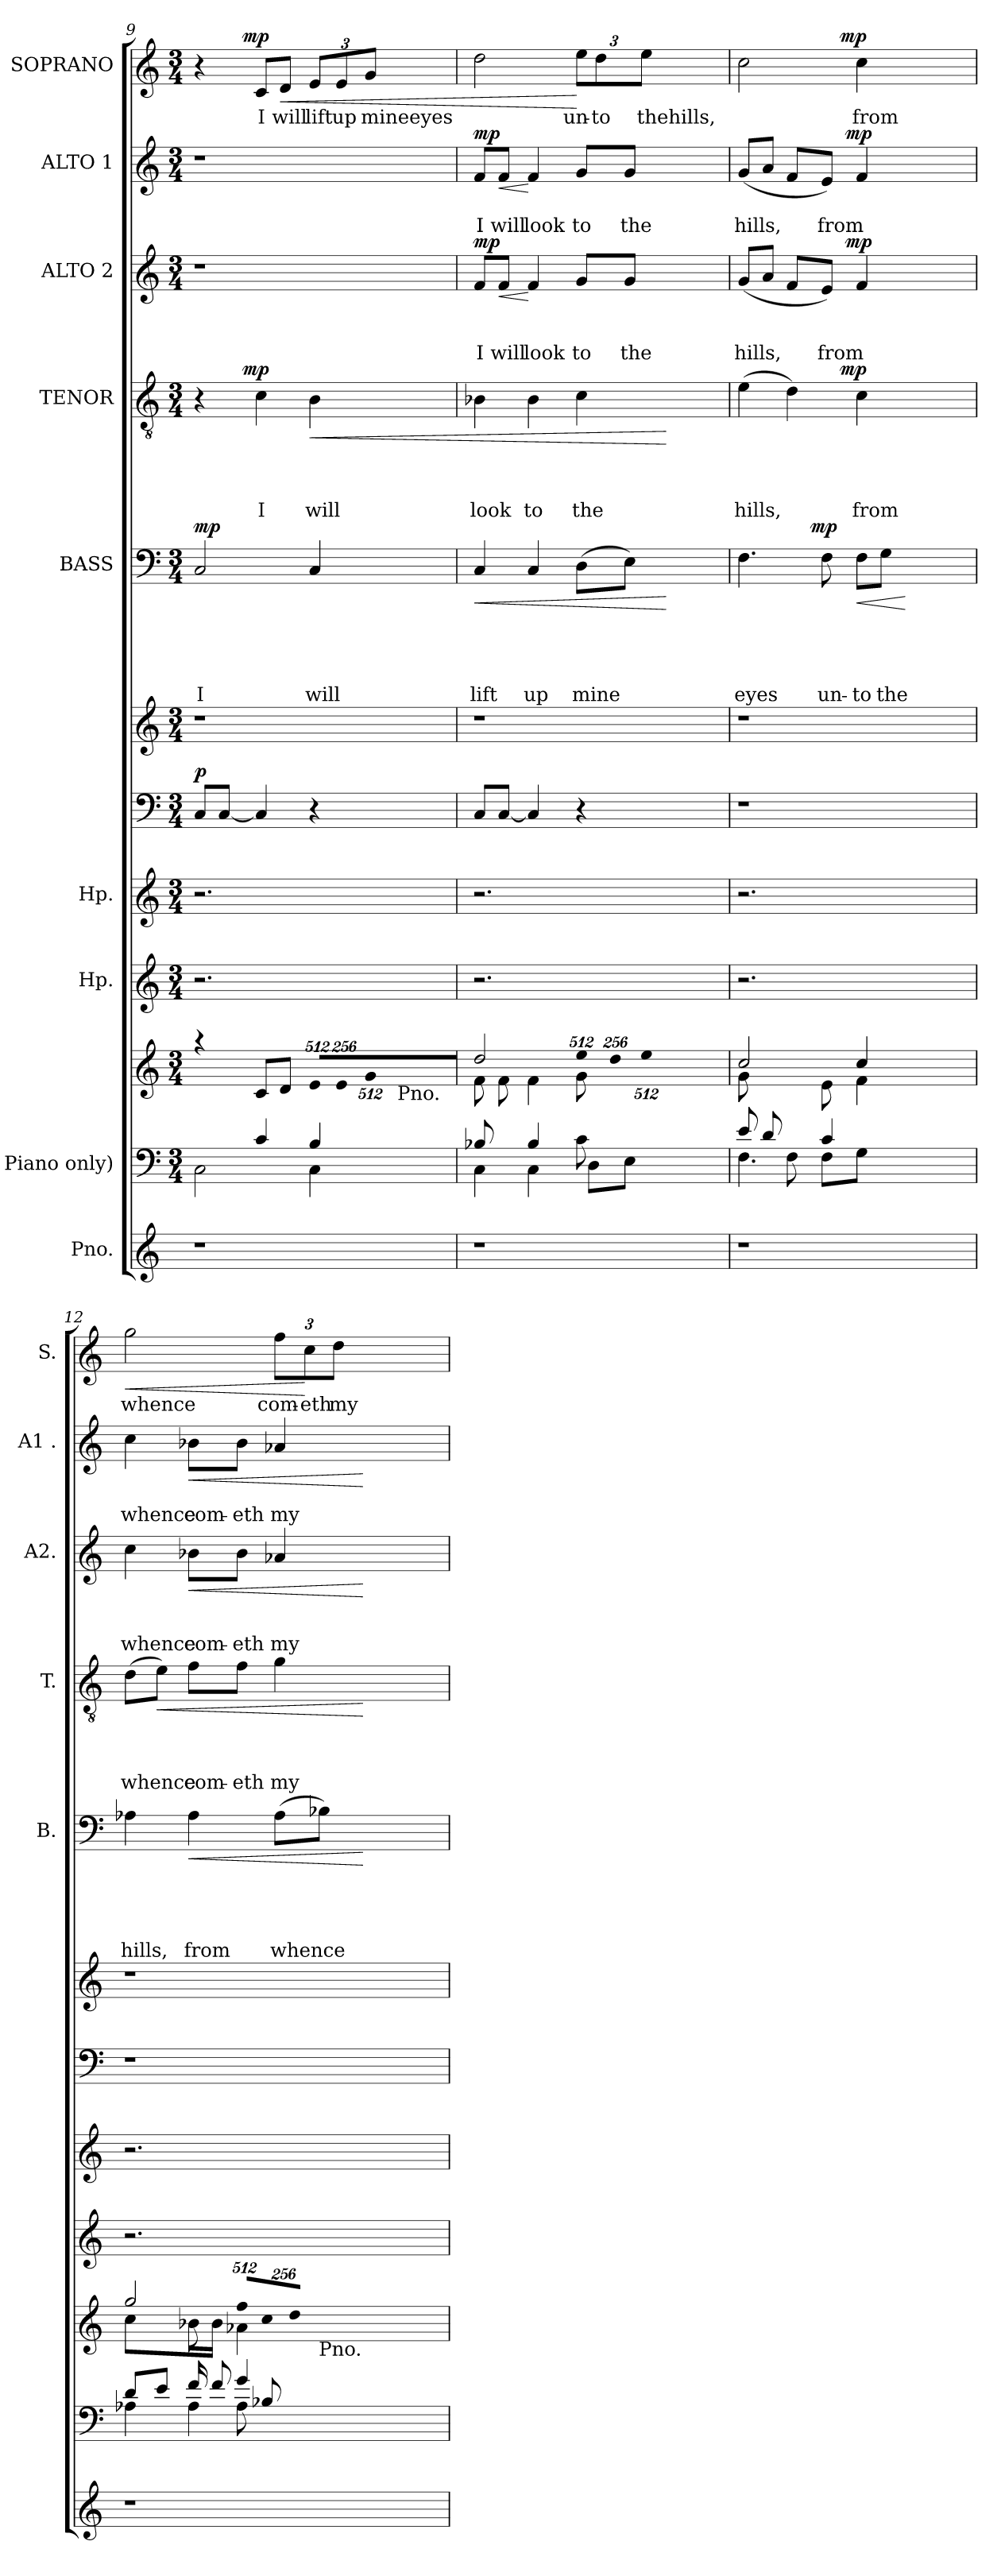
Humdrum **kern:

**kern	**kern	**kern	**kern	**kern	**kern	**dynam	**kern	**kern	**text	**text	**text	**text	**text	**dynam	**kern	**text	**text	**text	**text	**dynam	**kern	**text	**text	**text	**dynam	**kern	**text	**text	**dynam	**kern	**text	**dynam
*part11	*part10	*part10	*part9	*part8	*part7	*part7	*part6	*part5	*part5	*part5	*part5	*part5	*part5	*part5	*part4	*part4	*part4	*part4	*part4	*part4	*part3	*part3	*part3	*part3	*part3	*part2	*part2	*part2	*part2	*part1	*part1	*part1
*staff12	*staff11	*staff10	*staff9	*staff8	*staff7	*staff7	*staff6	*staff5	*staff5	*staff5	*staff5	*staff5	*staff5	*staff5	*staff4	*staff4	*staff4	*staff4	*staff4	*staff4	*staff3	*staff3	*staff3	*staff3	*staff3	*staff2	*staff2	*staff2	*staff2	*staff1	*staff1	*staff1
*I"Pno.	*I"Piano only)	*	*I"Hp.	*I"Hp.	*	*	*	*I"BASS	*	*	*	*	*	*	*I"TENOR	*	*	*	*	*	*I"ALTO 2	*	*	*	*	*I"ALTO 1	*	*	*	*I"SOPRANO	*	*
*	*	*	*	*	*	*	*	*I'B.	*	*	*	*	*	*	*I'T.	*	*	*	*	*	*I'A2.	*	*	*	*	*I'A1 .	*	*	*	*I'S.	*	*
*clefG2	*clefF4	*clefG2	*clefG2	*clefG2	*clefF4	*	*clefG2	*clefF4	*	*	*	*	*	*	*clefGv2	*	*	*	*	*	*clefG2	*	*	*	*	*clefG2	*	*	*	*clefG2	*	*
*k[]	*k[]	*k[]	*k[]	*k[]	*k[]	*	*k[]	*k[]	*	*	*	*	*	*	*k[]	*	*	*	*	*	*k[]	*	*	*	*	*k[]	*	*	*	*k[]	*	*
*C:	*C:	*C:	*C:	*C:	*C:	*	*C:	*C:	*	*	*	*	*	*	*C:	*	*	*	*	*	*C:	*	*	*	*	*C:	*	*	*	*C:	*	*
*	*M3/4	*M3/4	*M3/4	*M3/4	*M3/4	*	*M3/4	*M3/4	*	*	*	*	*	*	*M3/4	*	*	*	*	*	*M3/4	*	*	*	*	*M3/4	*	*	*	*M3/4	*	*
=9	=9	=9	=9	=9	=9	=9	=9	=9	=9	=9	=9	=9	=9	=9	=9	=9	=9	=9	=9	=9	=9	=9	=9	=9	=9	=9	=9	=9	=9	=9	=9	=9
*	*^	*^	*	*	*	*	*	*	*	*	*	*	*	*	*	*	*	*	*	*	*	*	*	*	*	*	*	*	*	*	*	*
!	!	!	!	!	!	!	!	!LO:DY:a	!LO:N:vis=1	!	!	!	!	!	!LO:LY:b	!LO:DY:a	!	!	!	!	!	!	!LO:N:vis=1	!	!	!	!	!LO:N:vis=1	!	!	!	!	!	!
*	*	*	*	*	*	*	*	*	*	*	*	*	*	*	*	*	*^	*	*	*	*	*	*	*	*	*	*	*	*	*	*	*^	*	*
1r	2C\	4ryy	4raa	2ryy	2.r	2.r	8C/L	p	2.r	2C/	.	.	.	.	I	mp	4r	6ryy	.	.	.	.	.	2.r	.	.	.	.	2.r	.	.	.	4r	6ryy	.	.
.	.	.	.	.	.	.	[<8C/J	.	.	.	.	.	.	.	.	.	.	.	.	.	.	.	.	.	.	.	.	.	.	.	.	.	.	.	.	.
.	.	.	.	.	.	.	.	.	.	.	.	.	.	.	.	.	.	24ryy	.	.	.	.	.	.	.	.	.	.	.	.	.	.	.	24ryy	.	.
!	!	!	!	!	!	!	!	!	!	!	!	!	!	!	!	!	!	!	!	!	!	!	!LO:DY:a	!	!	!	!	!	!	!	!	!	!	!	!	!LO:DY:a
.	.	.	.	.	.	.	.	.	.	.	.	.	.	.	.	.	.	3%2ryy	.	.	.	.	mp	.	.	.	.	.	.	.	.	.	.	3%2ryy	.	mp
!	!	!	!	!	!	!	!	!	!	!	!	!	!	!	!	!	!	!	!	!	!	!LO:LY:b	!	!	!	!	!	!	!	!	!	!	!	!	!LO:LY:b	!
.	.	4c/	8c/L	.	.	.	4C/]	.	.	.	.	.	.	.	.	.	4c\	.	.	.	.	I	.	.	.	.	.	.	.	.	.	.	8c/L	.	I	.
!	!	!	!	!	!	!	!	!	!	!	!	!	!	!	!	!	!	!	!	!	!	!	!	!	!	!	!	!	!	!	!	!	!	!	!LO:LY:b	!LO:HP:b
.	.	.	8d/J	.	.	.	.	.	.	.	.	.	.	.	.	.	.	.	.	.	.	.	.	.	.	.	.	.	.	.	.	.	8d/J	.	will	<
*	*	*	*Xbrackettup	*	*	*	*	*	*	*	*	*	*	*	*	*	*	*	*	*	*	*	*	*	*	*	*	*	*	*	*	*	*	*	*	*
!	!	!	!LO:N:vis=8	!	!	!	!	!	!	!	!	!	!	!	!LO:LY:b	!	!	!	!	!	!	!LO:LY:b	!LO:HP:b	!	!	!	!	!	!	!	!	!	!	!	!	!
*	*	*	*	*	*	*	*	*	*	*	*	*	*	*	*	*	*	*	*	*	*	*	*	*	*	*	*	*	*	*	*	*	*Xbrackettup	*	*	*
!	!	!	!	!	!	!	!	!	!	!	!	!	!	!	!	!	!	!	!	!	!	!	!	!	!	!	!	!	!	!	!	!	!	!	!LO:LY:b	!
.	4B/	4C\	4096%341e/L	8ryy	.	.	4r	.	.	4C/	.	.	.	.	will	.	4B\	.	.	.	.	will	<	.	.	.	.	.	.	.	.	.	12e/L	.	lift	.
!	!	!	!LO:N:vis=8	!	!	!	!	!	!	!	!	!	!	!	!	!	!	!	!	!	!	!	!	!	!	!	!	!	!	!	!	!	!	!	!	!
.	.	.	2048%171e/J	.	.	.	.	.	.	.	.	.	.	.	.	.	.	.	.	.	.	.	.	.	.	.	.	.	.	.	.	.	.	.	.	.
!	!	!	!	!	!	!	!	!	!	!	!	!	!	!	!	!	!	!	!	!	!	!	!	!	!	!	!	!	!	!	!	!	!	!	!LO:LY:b	!
.	.	.	.	.	.	.	.	.	.	.	.	.	.	.	.	.	.	.	.	.	.	.	.	.	.	.	.	.	.	.	.	.	12e/	.	up	.
.	.	.	.	32ryy	.	.	.	.	.	.	.	.	.	.	.	.	.	.	.	.	.	.	.	.	.	.	.	.	.	.	.	.	.	.	.	.
.	.	.	.	128ryy	.	.	.	.	.	.	.	.	.	.	.	.	.	.	.	.	.	.	.	.	.	.	.	.	.	.	.	.	.	.	.	.
.	.	.	.	512ryy	.	.	.	.	.	.	.	.	.	.	.	.	.	.	.	.	.	.	.	.	.	.	.	.	.	.	.	.	.	.	.	.
.	.	.	.	2048.ryy	.	.	.	.	.	.	.	.	.	.	.	.	.	.	.	.	.	.	.	.	.	.	.	.	.	.	.	.	.	.	.	.
!	!	!	!	!	!	!	!	!	!	!	!	!	!	!	!	!	!	!	!	!	!	!	!	!	!	!	!	!	!	!	!	!	!	!	!LO:LY:b	!
.	.	.	.	.	.	.	.	.	.	.	.	.	.	.	.	.	.	.	.	.	.	.	.	.	.	.	.	.	.	.	.	.	12g/J	.	mineeyes	.
!	!	!	!	!LO:N:vis=8	!	!	!	!	!	!	!	!	!	!	!	!	!	!	!	!	!	!	!	!	!	!	!	!	!	!	!	!	!	!	!	!
.	.	.	32ryy	4096%341g\	.	.	.	.	.	.	.	.	.	.	.	.	.	.	.	.	.	.	.	.	.	.	.	.	.	.	.	.	.	.	.	.
.	.	.	64ryy	.	.	.	.	.	.	.	.	.	.	.	.	.	.	.	.	.	.	.	.	.	.	.	.	.	.	.	.	.	.	.	.	.
.	.	.	128ryy	.	.	.	.	.	.	.	.	.	.	.	.	.	.	.	.	.	.	.	.	.	.	.	.	.	.	.	.	.	.	.	.	.
.	.	.	2048.ryy	.	.	.	.	.	.	.	.	.	.	.	.	.	.	.	.	.	.	.	.	.	.	.	.	.	.	.	.	.	.	.	.	.
.	.	.	4ryy	.	.	.	.	.	.	.	.	.	.	.	.	.	.	.	.	.	.	.	.	.	.	.	.	.	.	.	.	.	.	.	.	.
!	!	!	!	!LO:TX:b:t=Pno.	!	!	!	!	!	!	!	!	!	!	!	!	!	!	!	!	!	!	!	!	!	!	!	!	!	!	!	!	!	!	!	!
.	4ryy	4ryy	.	4ryy	4ryy	4ryy	4ryy	.	4ryy	4ryy	.	.	.	.	.	.	4ryy	.	.	.	.	.	.	4ryy	.	.	.	.	4ryy	.	.	.	4ryy	.	.	.
.	.	.	.	.	.	.	.	.	.	.	.	.	.	.	.	.	.	12.ryy	.	.	.	.	.	.	.	.	.	.	.	.	.	.	.	12.ryy	.	.
.	.	.	64ryy	.	.	.	.	.	.	.	.	.	.	.	.	.	.	.	.	.	.	.	.	.	.	.	.	.	.	.	.	.	.	.	.	.
.	.	.	128ryy	.	.	.	.	.	.	.	.	.	.	.	.	.	.	.	.	.	.	.	.	.	.	.	.	.	.	.	.	.	.	.	.	.
.	.	.	256ryy	.	.	.	.	.	.	.	.	.	.	.	.	.	.	.	.	.	.	.	.	.	.	.	.	.	.	.	.	.	.	.	.	.
.	.	.	2048ryy	.	.	.	.	.	.	.	.	.	.	.	.	.	.	.	.	.	.	.	.	.	.	.	.	.	.	.	.	.	.	.	.	.
=10	=10	=10	=10	=10	=10	=10	=10	=10	=10	=10	=10	=10	=10	=10	=10	=10	=10	=10	=10	=10	=10	=10	=10	=10	=10	=10	=10	=10	=10	=10	=10	=10	=10	=10	=10	=10
*	*^	*^	*^	*^	*	*	*	*	*	*	*	*	*	*	*	*	*	*	*	*	*	*	*	*	*	*	*	*	*	*	*	*	*	*	*	*
!	!	!	!	!	!	!	!	!	!	!	!	!	!LO:N:vis=1	!	!	!	!	!	!LO:LY:b	!LO:HP:b	!	!	!	!	!	!LO:LY:b	!	!	!	!	!LO:LY:b	!LO:DY:a	!	!	!LO:LY:b	!LO:DY:a	!	!	!	!
*	*	*	*	*	*	*	*	*	*	*	*	*	*	*	*	*	*	*	*	*	*v	*v	*	*	*	*	*	*	*	*	*	*	*	*	*	*	*v	*v	*	*
1r	8B-X/	2ryy	4C\	4ryy	2dd/	8f\	2ryy	8ryy	2.r	2.r	8C/L	.	2.r	4C/	.	.	.	.	lift	<	4B-X\	.	.	.	look	.	8f/L	.	.	I	mp	8f/L	.	I	mp	2dd\	.	.
!	!	!	!	!	!	!	!	!	!	!	!	!	!	!	!	!	!	!	!	!	!	!	!	!	!	!	!	!	!	!LO:LY:b	!LO:HP:b	!	!	!LO:LY:b	!LO:HP:b	!	!	!
*	*	*	*	*	*	*	*v	*v	*	*	*	*	*	*	*	*	*	*	*	*	*	*	*	*	*	*	*	*	*	*	*	*	*	*	*	*	*	*
.	4ryy	.	.	.	.	8f\	.	.	.	[<8C/J	.	.	.	.	.	.	.	.	.	.	.	.	.	.	.	8f/J	.	.	will	<	8f/J	.	will	<	.	.	.
!	!	!	!	!	!	!	!	!	!	!	!	!	!	!	!	!	!	!LO:LY:b	!	!	!	!	!	!LO:LY:b	!	!	!	!	!LO:LY:b	!	!	!	!LO:LY:b	!	!	!	!
.	.	.	4B-/	4C\	.	4f\	.	.	.	4C/]	.	.	4C/	.	.	.	.	up	.	4B-\	.	.	.	to	.	4f/	.	.	look	[	4f/	.	look	[	.	.	.
.	2ryy	.	.	.	.	.	.	.	.	.	.	.	.	.	.	.	.	.	.	.	.	.	.	.	.	.	.	.	.	.	.	.	.	.	.	.	.
!	!	!	!	!	!LO:N:vis=8	!	!	!	!	!	!	!	!	!	!	!	!	!LO:LY:b	!	!	!	!	!	!LO:LY:b	!	!	!	!	!LO:LY:b	!	!	!	!LO:LY:b	!	!	!	!
*	*	*	*	*	*	*	*	*	*	*	*	*	*	*	*	*	*	*	*	*	*	*	*	*	*	*	*	*	*	*	*	*	*	*	*brackettup	*	*
!	!	!	!	!	!	!	!	!	!	!	!	!	!	!	!	!	!	!	!	!	!	!	!	!	!	!	!	!	!	!	!	!	!	!	!	!LO:LY:b	!
.	.	8c\L	4ryy	8D\L	4096%341ee/	8g\	8ryy	.	.	4r	.	.	(>8D\L	.	.	.	.	mine	.	4c\	.	.	.	the	.	8g/L	.	.	to	.	8g/L	.	to	.	12ee\L	un-	[
.	.	.	.	.	64ryy	.	.	.	.	.	.	.	.	.	.	.	.	.	.	.	.	.	.	.	.	.	.	.	.	.	.	.	.	.	.	.	.
!	!	!	!	!	!	!	!	!	!	!	!	!	!	!	!	!	!	!	!	!	!	!	!	!	!	!	!	!	!	!	!	!	!	!	!	!LO:LY:b:rj	!
.	.	.	.	.	.	.	.	.	.	.	.	.	.	.	.	.	.	.	.	.	.	.	.	.	.	.	.	.	.	.	.	.	.	.	12dd\	-to	.
.	.	.	.	.	128ryy	.	.	.	.	.	.	.	.	.	.	.	.	.	.	.	.	.	.	.	.	.	.	.	.	.	.	.	.	.	.	.	.
.	.	.	.	.	256ryy	.	.	.	.	.	.	.	.	.	.	.	.	.	.	.	.	.	.	.	.	.	.	.	.	.	.	.	.	.	.	.	.
.	.	.	.	.	2048ryy	.	.	.	.	.	.	.	.	.	.	.	.	.	.	.	.	.	.	.	.	.	.	.	.	.	.	.	.	.	.	.	.
!	!	!	!	!	!LO:N:vis=8	!	!	!	!	!	!	!	!	!	!	!	!	!	!	!	!	!	!	!	!	!	!	!	!	!	!	!	!	!	!	!	!
.	.	.	.	.	2048%171dd/	.	.	.	.	.	.	.	.	.	.	.	.	.	.	.	.	.	.	.	.	.	.	.	.	.	.	.	.	.	.	.	.
*	*	*	*	*	*	*	*^	*	*	*	*	*	*	*	*	*	*	*	*	*	*	*	*	*	*	*	*	*	*	*	*	*	*	*	*	*	*
!	!	!	!	!	!	!	!	!	!	!	!	!	!	!	!	!	!	!	!	!	!	!	!	!	!	!	!	!	!	!LO:LY:b	!	!	!	!LO:LY:b	!	!	!	!
.	.	4ryy	.	8E\J	.	4ryy	32ryy	8g\J	.	.	.	.	.	8E\J)	.	.	.	.	.	.	.	.	.	.	.	.	8g/J	.	.	the	.	8g/J	.	the	.	.	.	.
.	.	.	.	.	.	.	128ryy	.	.	.	.	.	.	.	.	.	.	.	.	.	.	.	.	.	.	.	.	.	.	.	.	.	.	.	.	.	.	.
.	.	.	.	.	.	.	512ryy	.	.	.	.	.	.	.	.	.	.	.	.	.	.	.	.	.	.	.	.	.	.	.	.	.	.	.	.	.	.	.
.	.	.	.	.	.	.	2048.ryy	.	.	.	.	.	.	.	.	.	.	.	.	.	.	.	.	.	.	.	.	.	.	.	.	.	.	.	.	.	.	.
!	!	!	!	!	!	!	!	!	!	!	!	!	!	!	!	!	!	!	!	!	!	!	!	!	!	!	!	!	!	!	!	!	!	!	!	!	!LO:LY:b	!
.	.	.	.	.	.	.	.	.	.	.	.	.	.	.	.	.	.	.	.	.	.	.	.	.	.	.	.	.	.	.	.	.	.	.	.	12ee\J	thehills,	.
!	!	!	!	!	!	!	!LO:N:vis=8	!	!	!	!	!	!	!	!	!	!	!	!	!	!	!	!	!	!	!	!	!	!	!	!	!	!	!	!	!	!	!
.	.	.	.	.	.	.	4096%341ee\	.	.	.	.	.	.	.	.	.	.	.	.	.	.	.	.	.	.	.	.	.	.	.	.	.	.	.	.	.	.	.
.	.	.	.	.	4ryy	.	.	.	.	.	.	.	.	.	.	.	.	.	.	.	.	.	.	.	.	.	.	.	.	.	.	.	.	.	.	.	.	.
.	.	.	4ryy	4ryy	.	.	4ryy	4ryy	4ryy	4ryy	4ryy	.	4ryy	4ryy	.	.	.	.	.	[	4ryy	.	.	.	.	[	4ryy	.	.	.	.	4ryy	.	.	.	4ryy	.	.
.	8ryy	8ryy	.	.	.	8ryy	.	.	.	.	.	.	.	.	.	.	.	.	.	.	.	.	.	.	.	.	.	.	.	.	.	.	.	.	.	.	.	.
.	.	.	.	.	32ryy	.	.	.	.	.	.	.	.	.	.	.	.	.	.	.	.	.	.	.	.	.	.	.	.	.	.	.	.	.	.	.	.	.
.	.	.	.	.	64ryy	.	.	.	.	.	.	.	.	.	.	.	.	.	.	.	.	.	.	.	.	.	.	.	.	.	.	.	.	.	.	.	.	.
.	.	.	.	.	128ryy	.	.	.	.	.	.	.	.	.	.	.	.	.	.	.	.	.	.	.	.	.	.	.	.	.	.	.	.	.	.	.	.	.
.	.	.	.	.	2048.ryy	.	.	.	.	.	.	.	.	.	.	.	.	.	.	.	.	.	.	.	.	.	.	.	.	.	.	.	.	.	.	.	.	.
*	*	*	*v	*v	*	*	*	*	*	*	*	*	*	*	*	*	*	*	*	*	*	*	*	*	*	*	*	*	*	*	*	*	*	*	*	*	*	*
=11	=11	=11	=11	=11	=11	=11	=11	=11	=11	=11	=11	=11	=11	=11	=11	=11	=11	=11	=11	=11	=11	=11	=11	=11	=11	=11	=11	=11	=11	=11	=11	=11	=11	=11	=11	=11	=11
*	*	*	*	*	*	*	*^	*	*	*	*	*	*	*	*	*	*	*	*	*	*	*	*	*	*	*	*	*	*	*	*	*	*	*	*	*	*
!	!	!	!	!	!	!	!	!	!	!	!LO:N:vis=1	!	!LO:N:vis=1	!	!	!	!	!	!LO:LY:b	!	!	!	!	!	!LO:LY:b	!	!	!	!	!LO:LY:b	!	!	!	!LO:LY:b	!	!	!	!
*	*	*	*	*	*	*	*	*	*	*	*	*	*	*^	*	*	*	*	*	*	*^	*	*	*	*	*	*^	*	*	*	*	*^	*	*	*	*^	*	*
1r	8e/L	8ryy	4.F\	2cc/	8g\	2ryy	8ryy	4ryy	2.r	2.r	2.r	.	2.r	4.F\	4ryy	.	.	.	.	eyes	.	(>4e\	3ryy	.	.	.	hills,	.	(<8g/L	4...ryy	.	.	hills,	.	(<8g/L	4...ryy	.	hills,	.	2cc\	3ryy	.	.
.	8ryy	8d/L	.	.	4ryy	.	8a\J	.	.	.	.	.	.	.	.	.	.	.	.	.	.	.	.	.	.	.	.	.	8a/J	.	.	.	.	.	8a/J	.	.	.	.	.	.	.	.
.	8F\	4.ryy	.	.	.	.	4ryy	8f\J	.	.	.	.	.	.	16.ryy	.	.	.	.	.	.	4d\)	.	.	.	.	.	.	8f/L	.	.	.	.	.	8f/L	.	.	.	.	.	.	.	.
.	.	.	.	.	.	.	.	.	.	.	.	.	.	.	.	.	.	.	.	.	.	.	12.ryy	.	.	.	.	.	.	.	.	.	.	.	.	.	.	.	.	.	12.ryy	.	.
!	!	!	!	!	!	!	!	!	!	!	!	!	!	!	!	!	!	!	!	!	!LO:DY:a	!	!	!	!	!	!	!	!	!	!	!	!	!	!	!	!	!	!	!	!	!	!
.	.	.	.	.	.	.	.	.	.	.	.	.	.	.	2ryy	.	.	.	.	.	mp	.	.	.	.	.	.	.	.	.	.	.	.	.	.	.	.	.	.	.	.	.	.
!	!	!	!	!	!	!	!	!	!	!	!	!	!	!	!	!	!	!	!	!LO:LY:b	!	!	!	!	!	!	!	!	!	!	!	!	!LO:LY:b	!	!	!	!	!LO:LY:b	!	!	!	!	!
.	4c/	.	8F\L	.	2ryy	.	.	8e\	.	.	.	.	.	8F\	.	.	.	.	.	un-	.	.	.	.	.	.	.	.	8e/J)	.	.	.	from	.	8e/J)	.	.	from	.	.	.	.	.
!	!	!	!	!	!	!	!	!	!	!	!	!	!	!	!	!	!	!	!	!	!	!	!	!	!	!	!	!LO:DY:a	!	!	!	!	!	!	!	!	!	!	!	!	!	!	!LO:DY:a
.	.	.	.	.	.	.	.	.	.	.	.	.	.	.	.	.	.	.	.	.	.	.	3ryy	.	.	.	.	mp	.	.	.	.	.	.	.	.	.	.	.	.	3ryy	.	mp
!	!	!	!	!	!	!	!	!	!	!	!	!	!	!	!	!	!	!	!	!	!	!	!	!	!	!	!	!	!	!	!	!	!	!LO:DY:a	!	!	!	!	!LO:DY:a	!	!	!	!
.	.	.	.	.	.	.	.	.	.	.	.	.	.	.	.	.	.	.	.	.	.	.	.	.	.	.	.	.	.	2ryy	.	.	.	mp	.	2ryy	.	.	mp	.	.	.	.
!	!	!	!	!	!	!	!	!	!	!	!	!	!	!	!	!	!	!	!	!LO:LY:b:rj	!LO:HP:b	!	!	!	!	!	!LO:LY:b	!	!	!	!	!	!	!	!	!	!	!	!	!	!	!LO:LY:b	!
.	.	.	8G\J	4ryy	.	4f\	2ryy	4cc/	.	.	.	.	.	8F\L	.	.	.	.	.	-to	<	4c\	.	.	.	.	from	.	4f/	.	.	.	.	.	4f/	.	.	.	.	4cc\	.	from	.
!	!	!	!	!	!	!	!	!	!	!	!	!	!	!	!	!	!	!	!	!LO:LY:b	!	!	!	!	!	!	!	!	!	!	!	!	!	!	!	!	!	!	!	!	!	!	!
.	4.ryy	4.ryy	4.ryy	.	.	.	.	.	.	.	.	.	.	8G\J	.	.	.	.	.	the	.	.	.	.	.	.	.	.	.	.	.	.	.	.	.	.	.	.	.	.	.	.	.
.	.	.	.	4ryy	.	4ryy	.	4ryy	4ryy	4ryy	4ryy	.	4ryy	4ryy	.	.	.	.	.	.	[	4ryy	.	.	.	.	.	.	4ryy	.	.	.	.	.	4ryy	.	.	.	.	4ryy	.	.	.
.	.	.	.	.	.	.	.	.	.	.	.	.	.	.	.	.	.	.	.	.	.	.	6ryy	.	.	.	.	.	.	.	.	.	.	.	.	.	.	.	.	.	6ryy	.	.
.	.	.	.	.	.	.	.	.	.	.	.	.	.	.	8ryy	.	.	.	.	.	.	.	.	.	.	.	.	.	.	.	.	.	.	.	.	.	.	.	.	.	.	.	.
.	.	.	.	.	8ryy	.	.	.	.	.	.	.	.	.	.	.	.	.	.	.	.	.	.	.	.	.	.	.	.	.	.	.	.	.	.	.	.	.	.	.	.	.	.
.	.	.	.	.	.	.	.	.	.	.	.	.	.	.	.	.	.	.	.	.	.	.	24ryy	.	.	.	.	.	.	.	.	.	.	.	.	.	.	.	.	.	24ryy	.	.
.	.	.	.	.	.	.	.	.	.	.	.	.	.	.	32ryy	.	.	.	.	.	.	.	.	.	.	.	.	.	.	32ryy	.	.	.	.	.	32ryy	.	.	.	.	.	.	.
!!LO:PB:g=z
=12	=12	=12	=12	=12	=12	=12	=12	=12	=12	=12	=12	=12	=12	=12	=12	=12	=12	=12	=12	=12	=12	=12	=12	=12	=12	=12	=12	=12	=12	=12	=12	=12	=12	=12	=12	=12	=12	=12	=12	=12	=12	=12	=12
*	*	*^	*^	*	*	*	*	*	*	*	*	*	*	*	*	*	*	*	*	*	*	*	*	*	*	*	*	*	*	*	*	*	*	*	*	*	*	*	*	*	*	*	*
*	*	*	*	*	*	*	*	*	*	*	*	*	*	*	*	*	*	*	*	*	*	*	*	*	*	*	*	*	*	*	*	*	*	*	*	*	*	*	*	*	*	*	*	*	*
!	!	!	!	!	!	!	!	!	!	!	!	!	!LO:N:vis=1	!	!LO:N:vis=1	!	!	!	!	!	!	!LO:LY:b	!	!	!	!	!	!	!LO:LY:b	!	!	!	!	!	!LO:LY:b	!	!	!	!	!LO:LY:b	!	!	!	!LO:LY:b	!LO:HP:b
*	*	*	*	*	*	*	*	*	*	*	*	*	*	*	*	*v	*v	*	*	*	*	*	*	*	*	*	*	*	*	*	*v	*v	*	*	*	*	*v	*v	*	*	*	*v	*v	*	*
*	*	*	*	*	*	*	*	*	*v	*v	*	*	*	*	*	*	*	*	*	*	*	*	*v	*v	*	*	*	*	*	*	*	*	*	*	*	*	*	*	*	*	*
1r	4ryy	4ryy	8d/L	4A-X\	4.ryy	2gg/	4cc\	4ryy	4.ryy	2.r	2.r	2.r	.	2.r	4A-X\	.	.	.	.	hills,	.	(>8d\L	.	.	.	whence	.	4cc\	.	.	whence	.	4cc\	.	whence	.	2gg\	whence	<
!	!	!	!	!	!	!	!	!	!	!	!	!	!	!	!	!	!	!	!	!	!	!	!	!	!	!	!LO:HP:b	!	!	!	!	!	!	!	!	!	!	!	!
.	.	.	8e/J	.	.	.	.	.	.	.	.	.	.	.	.	.	.	.	.	.	.	8e\J)	.	.	.	.	<	.	.	.	.	.	.	.	.	.	.	.	.
!	!	!	!	!	!	!	!	!	!	!	!	!	!	!	!	!	!	!	!	!LO:LY:b	!LO:HP:b	!	!	!	!	!LO:LY:b	!	!	!	!	!LO:LY:b	!LO:HP:b	!	!	!LO:LY:b	!LO:HP:b	!	!	!
.	16f/LL	16ryy	8ryy	4A-\	.	.	16ryy	8b-X\	.	.	.	.	.	.	4A-\	.	.	.	.	from	<	8f\L	.	.	.	com-	.	8b-X\L	.	.	com-	<	8b-X\L	.	com-	<	.	.	.
.	4.ryy	8f/	.	.	.	.	16b-\JJ	.	.	.	.	.	.	.	.	.	.	.	.	.	.	.	.	.	.	.	.	.	.	.	.	.	.	.	.	.	.	.	.
!	!	!	!	!	!	!	!	!	!LO:N:vis=8	!	!	!	!	!	!	!	!	!	!	!	!	!	!	!	!	!LO:LY:b:rj	!	!	!	!	!LO:LY:b:rj	!	!	!	!LO:LY:b:rj	!	!	!	!
.	.	.	8A-\	.	4g/	.	4ryy	4a-X\	4096%341ff/L	.	.	.	.	.	.	.	.	.	.	.	.	8f\J	.	.	.	-eth	.	8b-\J	.	.	-eth	.	8b-\J	.	-eth	.	.	.	.
.	.	4096%85ryy	.	.	.	.	.	.	.	.	.	.	.	.	.	.	.	.	.	.	.	.	.	.	.	.	.	.	.	.	.	.	.	.	.	.	.	.	.
!	!	!	!	!	!	!	!	!	!LO:N:vis=8	!	!	!	!	!	!	!	!	!	!	!	!	!	!	!	!	!	!	!	!	!	!	!	!	!	!	!	!	!	!
.	.	8B-X/	.	.	.	.	.	.	2048%171cc/	.	.	.	.	.	.	.	.	.	.	.	.	.	.	.	.	.	.	.	.	.	.	.	.	.	.	.	.	.	.
!	!	!	!	!	!	!	!	!	!	!	!	!	!	!	!	!	!	!	!	!LO:LY:b	!	!	!	!	!	!LO:LY:b	!	!	!	!	!LO:LY:b	!	!	!	!LO:LY:b	!	!	!LO:LY:b	!
.	.	.	4.ryy	4.ryy	.	4.ryy	.	.	.	.	.	.	.	.	(>8A-\L	.	.	.	.	whence	.	4g\	.	.	.	my	.	4a-X/	.	.	my	.	4a-X/	.	my	.	12ff\L	com-	.
!	!	!	!	!	!	!	!	!	!LO:N:vis=8	!	!	!	!	!	!	!	!	!	!	!	!	!	!	!	!	!	!	!	!	!	!	!	!	!	!	!	!	!	!
.	.	.	.	.	.	.	.	.	4096%341dd/J	.	.	.	.	.	.	.	.	.	.	.	.	.	.	.	.	.	.	.	.	.	.	.	.	.	.	.	.	.	.
.	.	4.ryy	.	.	.	.	.	.	.	.	.	.	.	.	.	.	.	.	.	.	.	.	.	.	.	.	.	.	.	.	.	.	.	.	.	.	.	.	.
!	!	!	!	!	!	!	!	!	!	!	!	!	!	!	!	!	!	!	!	!	!	!	!	!	!	!	!	!	!	!	!	!	!	!	!	!	!	!LO:LY:b:rj	!
.	.	.	.	.	.	.	.	.	.	.	.	.	.	.	.	.	.	.	.	.	.	.	.	.	.	.	.	.	.	.	.	.	.	.	.	.	12cc\	-eth	[
!	!	!	!	!	!	!	!LO:TX:b:t=Pno.	!	!	!	!	!	!	!	!	!	!	!	!	!	!	!	!	!	!	!	!	!	!	!	!	!	!	!	!	!	!	!	!
.	.	.	.	.	4.ryy	.	4.ryy	4.ryy	4.ryy	.	.	.	.	.	8B-X\J)	.	.	.	.	.	.	.	.	.	.	.	.	.	.	.	.	.	.	.	.	.	.	.	.
!	!	!	!	!	!	!	!	!	!	!	!	!	!	!	!	!	!	!	!	!	!	!	!	!	!	!	!	!	!	!	!	!	!	!	!	!	!	!LO:LY:b	!
.	.	.	.	.	.	.	.	.	.	.	.	.	.	.	.	.	.	.	.	.	.	.	.	.	.	.	.	.	.	.	.	.	.	.	.	.	12dd\J	my	.
.	4ryy	.	.	.	.	.	.	.	.	.	.	.	.	.	.	.	.	.	.	.	.	.	.	.	.	.	.	.	.	.	.	.	.	.	.	.	.	.	.
.	.	.	.	.	.	.	.	.	.	4ryy	4ryy	4ryy	.	4ryy	4ryy	.	.	.	.	.	[	4ryy	.	.	.	.	[	4ryy	.	.	.	[	4ryy	.	.	[	4ryy	.	.
.	.	.	8ryy	8ryy	.	8ryy	.	.	.	.	.	.	.	.	.	.	.	.	.	.	.	.	.	.	.	.	.	.	.	.	.	.	.	.	.	.	.	.	.
.	16ryy	.	.	.	.	.	.	.	.	.	.	.	.	.	.	.	.	.	.	.	.	.	.	.	.	.	.	.	.	.	.	.	.	.	.	.	.	.	.
.	.	32ryy	.	.	.	.	.	.	.	.	.	.	.	.	.	.	.	.	.	.	.	.	.	.	.	.	.	.	.	.	.	.	.	.	.	.	.	.	.
.	.	128ryy	.	.	.	.	.	.	.	.	.	.	.	.	.	.	.	.	.	.	.	.	.	.	.	.	.	.	.	.	.	.	.	.	.	.	.	.	.
.	.	512ryy	.	.	.	.	.	.	.	.	.	.	.	.	.	.	.	.	.	.	.	.	.	.	.	.	.	.	.	.	.	.	.	.	.	.	.	.	.
.	.	2048.ryy	.	.	.	.	.	.	.	.	.	.	.	.	.	.	.	.	.	.	.	.	.	.	.	.	.	.	.	.	.	.	.	.	.	.	.	.	.
*	*v	*v	*v	*v	*v	*	*	*	*	*	*	*	*	*	*	*	*	*	*	*	*	*	*	*	*	*	*	*	*	*	*	*	*	*	*	*	*	*	*
*	*	*v	*v	*v	*v	*	*	*	*	*	*	*	*	*	*	*	*	*	*	*	*	*	*	*	*	*	*	*	*	*	*	*	*	*	*
=	=	=	=	=	=	=	=	=	=	=	=	=	=	=	=	=	=	=	=	=	=	=	=	=	=	=	=	=	=	=	=	=
*-	*-	*-	*-	*-	*-	*-	*-	*-	*-	*-	*-	*-	*-	*-	*-	*-	*-	*-	*-	*-	*-	*-	*-	*-	*-	*-	*-	*-	*-	*-	*-	*-
